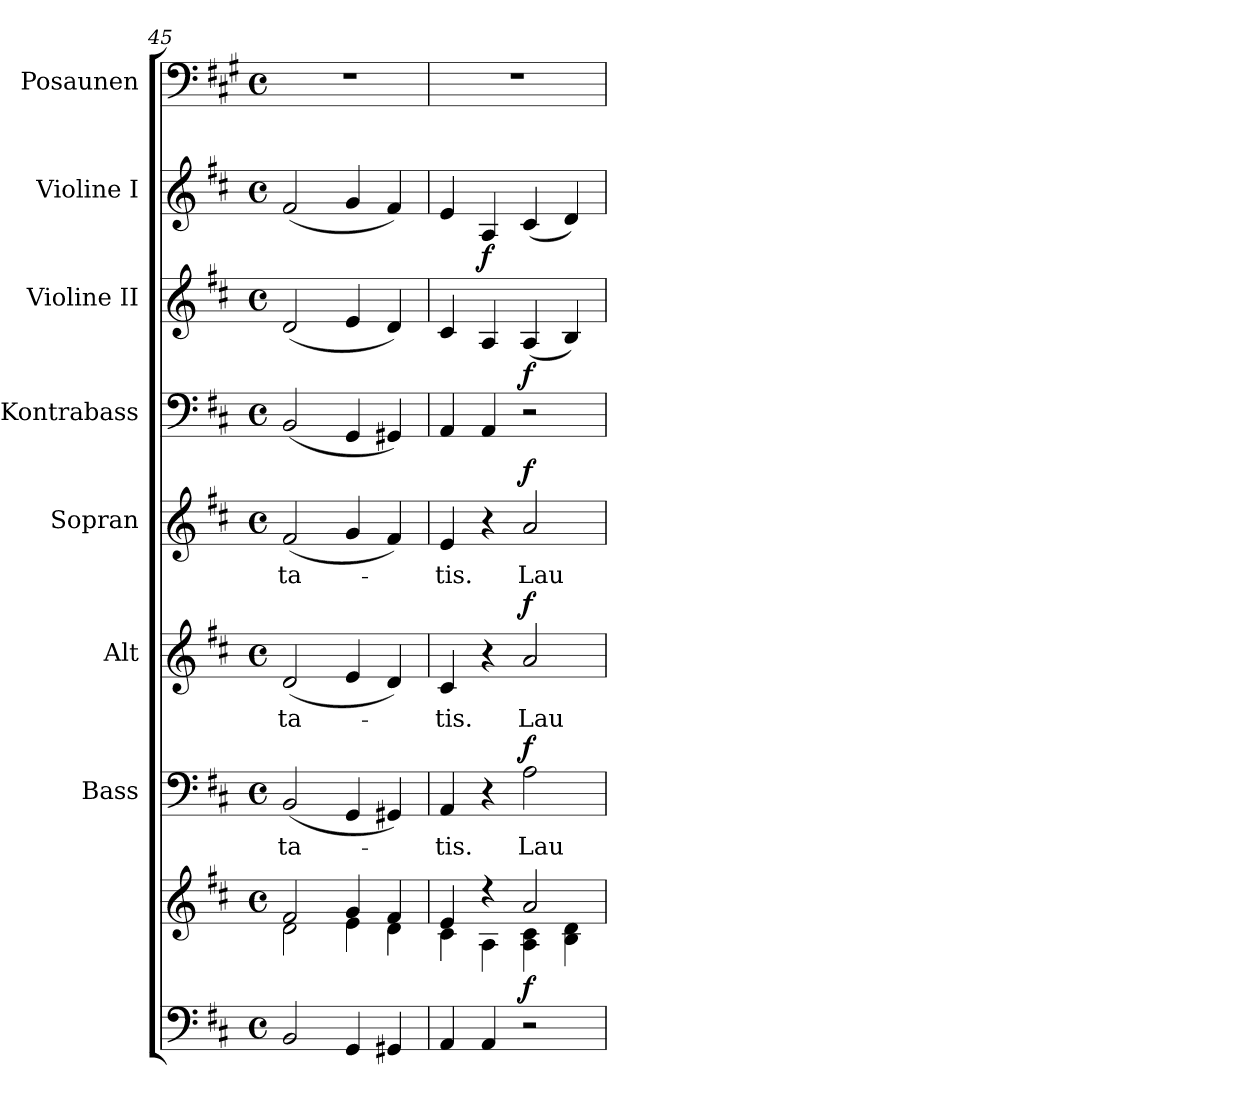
**kern	**kern	**dynam	**kern	**text	**dynam	**kern	**text	**dynam	**kern	**text	**dynam	**kern	**kern	**dynam	**kern	**dynam	**kern
*part8	*part8	*part8	*part7	*part7	*part7	*part6	*part6	*part6	*part5	*part5	*part5	*part4	*part3	*part3	*part2	*part2	*part1
*staff9	*staff8	*staff8/9	*staff7	*staff7	*staff7	*staff6	*staff6	*staff6	*staff5	*staff5	*staff5	*staff4	*staff3	*staff3	*staff2	*staff2	*staff1
*	*	*	*I"Bass	*	*	*I"Alt	*	*	*I"Sopran	*	*	*I"Kontrabass	*I"Violine II	*	*I"Violine I	*	*I"Posaunen
*	*	*	*I'B.	*	*	*I'A.	*	*	*I'S.	*	*	*I'Kb.	*I'Vl. II	*	*I'Vl. I	*	*I'Pos.
*clefF4	*clefG2	*	*clefF4	*	*	*clefG2	*	*	*clefG2	*	*	*clefF4	*clefG2	*	*clefG2	*	*clefF4
*	*	*	*	*	*	*	*	*	*	*	*	*ITrd7c12	*	*	*	*	*ITrd4c7
*k[f#c#]	*k[f#c#]	*	*k[f#c#]	*	*	*k[f#c#]	*	*	*k[f#c#]	*	*	*k[f#c#]	*k[f#c#]	*	*k[f#c#]	*	*k[f#c#]
*D:	*D:	*	*D:	*	*	*D:	*	*	*D:	*	*	*D:	*D:	*	*D:	*	*D:
*M4/4	*M4/4	*	*M4/4	*	*	*M4/4	*	*	*M4/4	*	*	*M4/4	*M4/4	*	*M4/4	*	*M4/4
*met(c)	*met(c)	*	*met(c)	*	*	*met(c)	*	*	*met(c)	*	*	*met(c)	*met(c)	*	*met(c)	*	*met(c)
=45	=45	=45	=45	=45	=45	=45	=45	=45	=45	=45	=45	=45	=45	=45	=45	=45	=45
*	*^	*	*	*	*	*	*	*	*	*	*	*	*	*	*	*	*
!	!	!	!	!	!LO:LY:b	!	!	!LO:LY:b	!	!	!LO:LY:b	!	!	!	!	!	!	!
2BB/	2f#/	2d\	.	(<2BB/	-ta-	.	(<2d/	-ta-	.	(<2f#/	-ta-	.	(<2BBB/	(<2d/	.	(<2f#/	.	1r
4GG/	4g/	4e\	.	4GG/	.	.	4e/	.	.	4g/	.	.	4GGG/	4e/	.	4g/	.	.
4GG#X/	4f#/	4d\	.	4GG#X/)	.	.	4d/)	.	.	4f#/)	.	.	4GGG#X/)	4d/)	.	4f#/)	.	.
!!LO:PB:g=z
=46	=46	=46	=46	=46	=46	=46	=46	=46	=46	=46	=46	=46	=46	=46	=46	=46	=46	=46
!	!	!	!	!	!LO:LY:b	!	!	!LO:LY:b	!	!	!LO:LY:b	!	!	!	!	!	!	!
4AA/	4e/	4c#\	.	4AA/	-tis.	.	4c#/	-tis.	.	4e/	-tis.	.	4AAA/	4c#/	.	4e/	.	1r
!	!	!	!	!	!	!	!	!	!	!	!	!	!	!	!	!	!LO:DY:b	!
4AA/	4r	4A\	.	4r	.	.	4r	.	.	4r	.	.	4AAA/	4A/	.	4A/	f	.
!	!	!	!LO:DY:b	!	!LO:LY:b	!LO:DY:a	!	!LO:LY:b	!LO:DY:a	!	!LO:LY:b	!LO:DY:a	!	!	!LO:DY:b	!	!	!
2r	2a/	4A\ 4c#\	f	2A\	Lau-	f	2a/	Lau-	f	2a/	Lau-	f	2r	(<4A/	f	(<4c#/	.	.
.	.	4B\ 4d\	.	.	.	.	.	.	.	.	.	.	.	4B/)	.	4d/)	.	.
*	*v	*v	*	*	*	*	*	*	*	*	*	*	*	*	*	*	*	*
=	=	=	=	=	=	=	=	=	=	=	=	=	=	=	=	=	=
*-	*-	*-	*-	*-	*-	*-	*-	*-	*-	*-	*-	*-	*-	*-	*-	*-	*-
